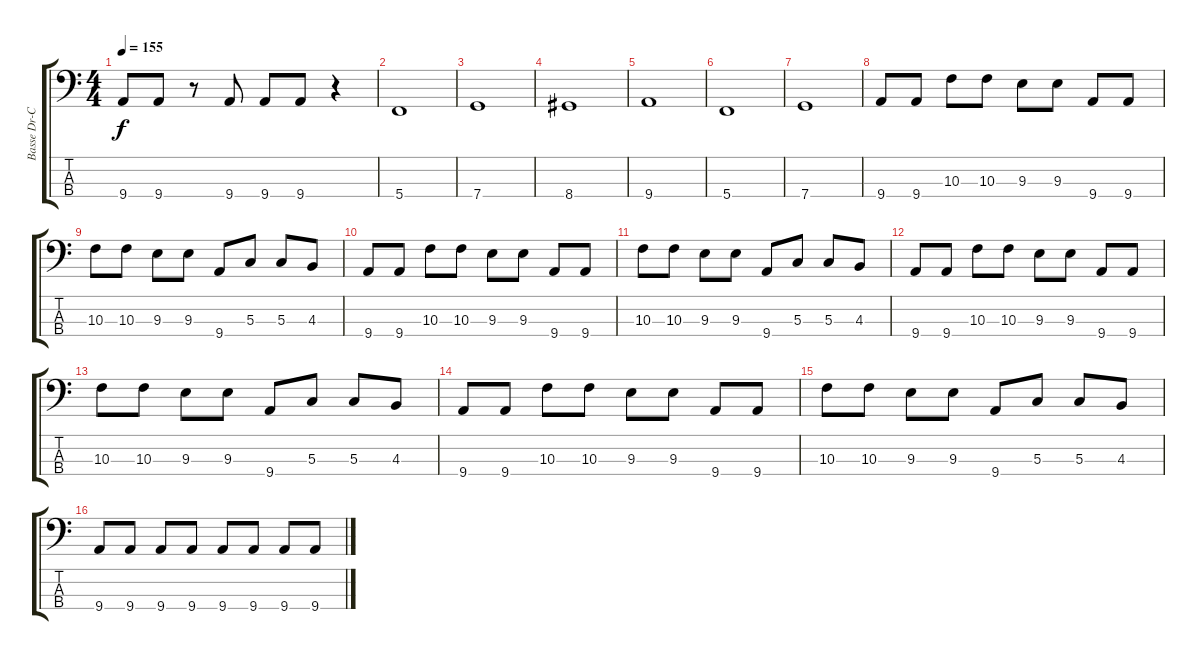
\track ("Basse Dr-C bis" "Basse Dr-C") {instrument synthbass2}
\staff {score tabs}
\tuning (F2 C2 G1 C1) {hide}
\ts (4 4)
\tempo 155
\clef f4
\ks c
9.4.8{dy f} 9.4.8 r.8 9.4.8 9.4.8 9.4.8 r.4 |
5.4.1 |
7.4.1 |
8.4.1 |
9.4.1 |
5.4.1 |
7.4.1 |
9.4.8 9.4.8 10.3.8 10.3.8 9.3.8 9.3.8 9.4.8 9.4.8 |
10.3.8 10.3.8 9.3.8 9.3.8 9.4.8 5.3.8 5.3.8 4.3.8 |
9.4.8 9.4.8 10.3.8 10.3.8 9.3.8 9.3.8 9.4.8 9.4.8 |
10.3.8 10.3.8 9.3.8 9.3.8 9.4.8 5.3.8 5.3.8 4.3.8 |
9.4.8 9.4.8 10.3.8 10.3.8 9.3.8 9.3.8 9.4.8 9.4.8 |
10.3.8 10.3.8 9.3.8 9.3.8 9.4.8 5.3.8 5.3.8 4.3.8 |
9.4.8 9.4.8 10.3.8 10.3.8 9.3.8 9.3.8 9.4.8 9.4.8 |
10.3.8 10.3.8 9.3.8 9.3.8 9.4.8 5.3.8 5.3.8 4.3.8 |
9.4.8 9.4.8 9.4.8 9.4.8 9.4.8 9.4.8 9.4.8 9.4.8
